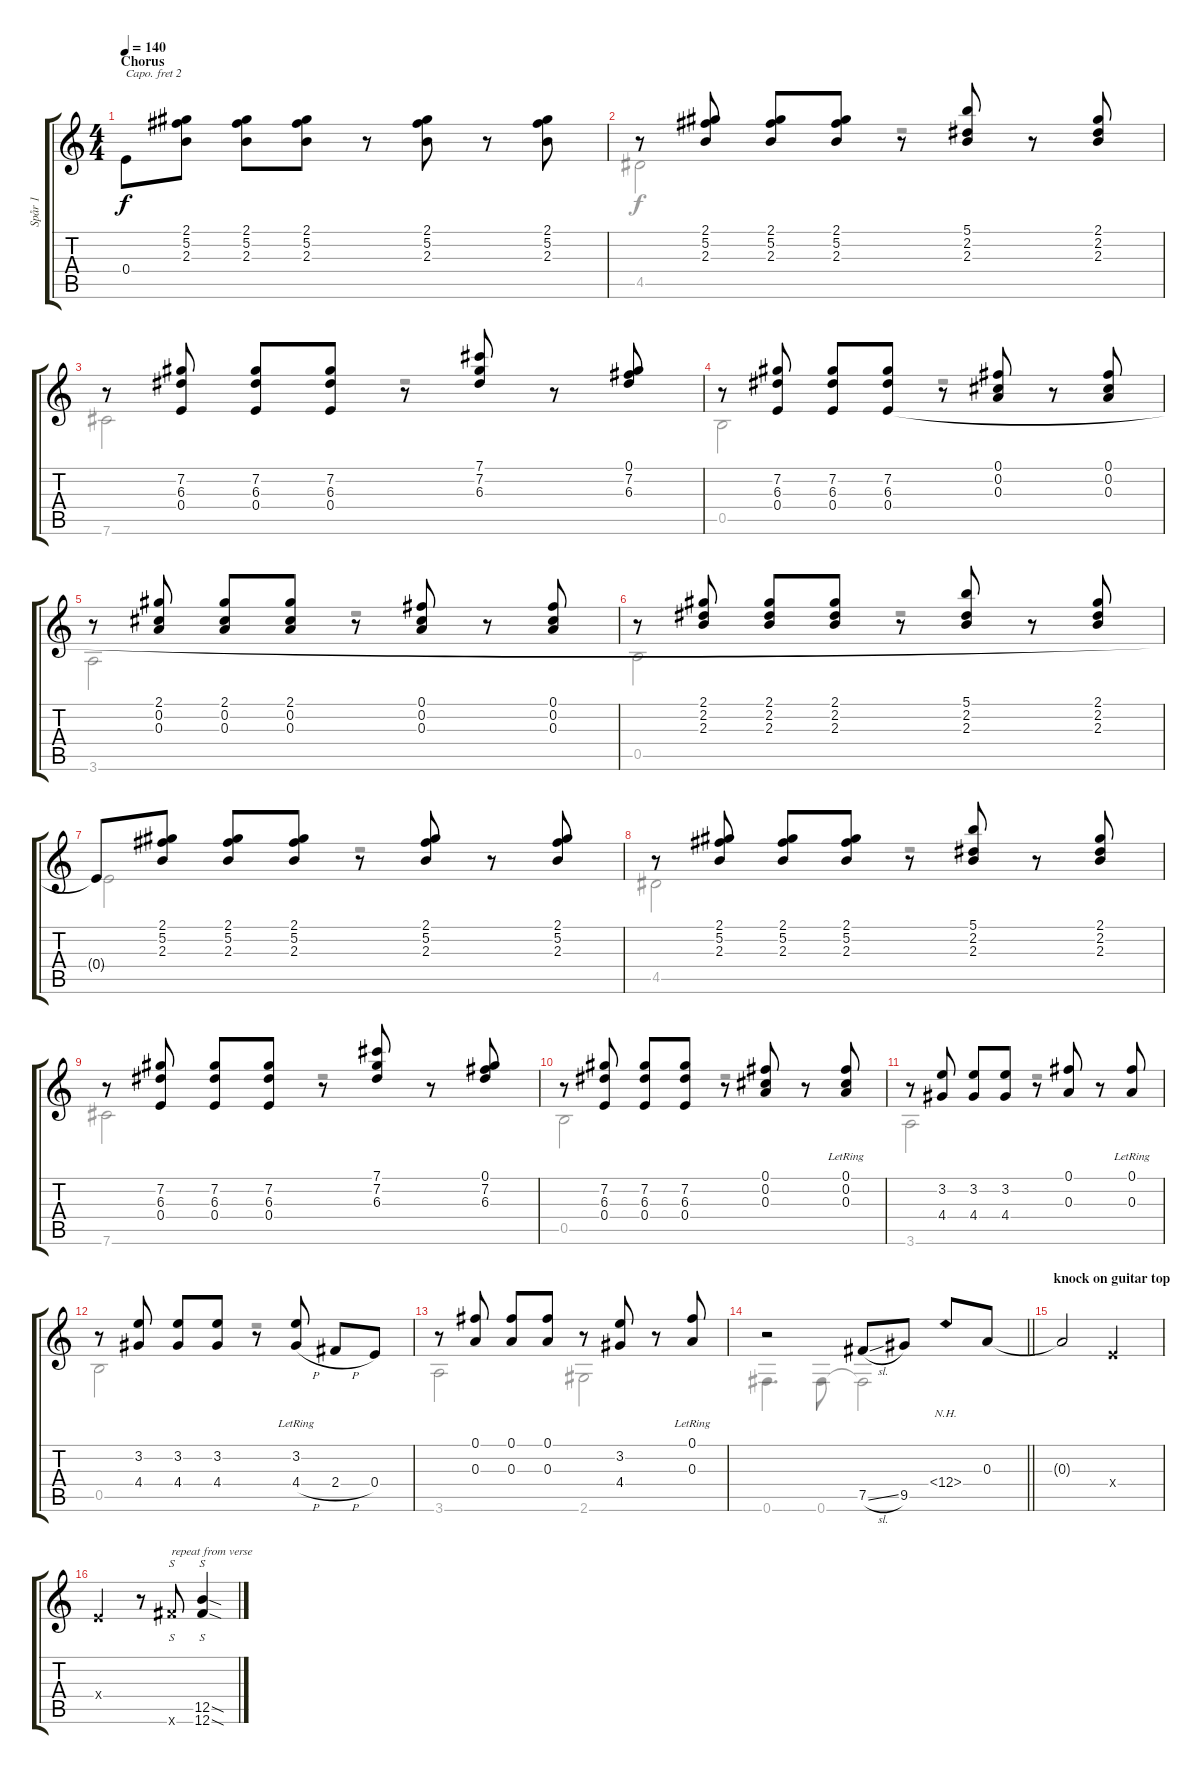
\track ("Spår 1" "Spår 1") {instrument acousticguitarsteel}
\staff {score tabs}
\capo 2
\tuning (E4 B3 G3 D3 A2 E2) {hide}
\voice
\ts (4 4)
\section ("" "Chorus")
\tempo 140
\clef g2
\ks c
0.4{t}.8{dy f} (2.1 5.2 2.3).8 (2.1 5.2 2.3).8 (2.1 5.2 2.3).8 r.8 (2.1 5.2 2.3).8 r.8 (2.1 5.2 2.3).8 |
r.8 (2.1 5.2 2.3).8 (2.1 5.2 2.3).8 (2.1 5.2 2.3).8 r.8 (5.1 2.2 2.3).8 r.8 (2.1 2.2 2.3).8 |
r.8 (7.2 6.3 0.4).8 (7.2 6.3 0.4).8 (7.2 6.3 0.4).8 r.8 (7.1 7.2 6.3).8 r.8 (0.1 7.2 6.3).8 |
r.8 (7.2 6.3 0.4).8 (7.2 6.3 0.4).8 (7.2 6.3 0.4).8 r.8 (0.1 0.2 0.3).8 r.8 (0.1 0.2 0.3).8 |
r.8 (2.1 0.2 0.3).8 (2.1 0.2 0.3).8 (2.1 0.2 0.3).8 r.8 (0.1 0.2 0.3).8 r.8 (0.1 0.2 0.3).8 |
r.8 (2.1 2.2 2.3).8 (2.1 2.2 2.3).8 (2.1 2.2 2.3).8 r.8 (5.1 2.2 2.3).8 r.8 (2.1 2.2 2.3).8 |
0.4{t}.8 (2.1 5.2 2.3).8 (2.1 5.2 2.3).8 (2.1 5.2 2.3).8 r.8 (2.1 5.2 2.3).8 r.8 (2.1 5.2 2.3).8 |
r.8 (2.1 5.2 2.3).8 (2.1 5.2 2.3).8 (2.1 5.2 2.3).8 r.8 (5.1 2.2 2.3).8 r.8 (2.1 2.2 2.3).8 |
r.8 (7.2 6.3 0.4).8 (7.2 6.3 0.4).8 (7.2 6.3 0.4).8 r.8 (7.1 7.2 6.3).8 r.8 (0.1 7.2 6.3).8 |
r.8 (7.2 6.3 0.4).8 (7.2 6.3 0.4).8 (7.2 6.3 0.4).8 r.8 (0.1 0.2 0.3).8 r.8 (0.1{lr} 0.2 0.3).8 |
r.8 (3.2 4.4).8 (3.2 4.4).8 (3.2 4.4).8 r.8 (0.1 0.3).8 r.8 (0.1{lr} 0.3).8 |
r.8 (3.2 4.4).8 (3.2 4.4).8 (3.2 4.4).8 r.8 (3.2{lr} 4.4{h}).8 2.4{h}.8 0.4.8 |
r.8 (0.1 0.3).8 (0.1 0.3).8 (0.1 0.3).8 r.8 (3.2 4.4).8 r.8 (0.1 0.3{lr}).8 |
\barLineRight lightlight
r.2 7.5{sl}.8 9.5.8 12.4{nh}.8 0.3.8 |
\section ("" "knock on guitar top")
0.3{t}.2 0.4{x}.2 |
0.4{x}.2 r.8 12.6{x}.8{s txt "repeat from verse"} (12.5{sod} 12.6{sod}).4{s}
\voice
\clef g2
\ottava regular
\simile none
\ks c
|
4.5.2 r.2 |
7.6.2 r.2 |
0.5.2 r.2 |
3.6.2 r.2 |
0.5.2 r.2 |
0.4.2 r.2 |
4.5.2 r.2 |
7.6.2 r.2 |
0.5.2 r.2 |
3.6.2 r.2 |
0.5.2 r.2 |
3.6.2 2.6.2 |
\barLineRight lightlight
0.6.4{d} 0.6.8 0.6{t}.2 |
|
